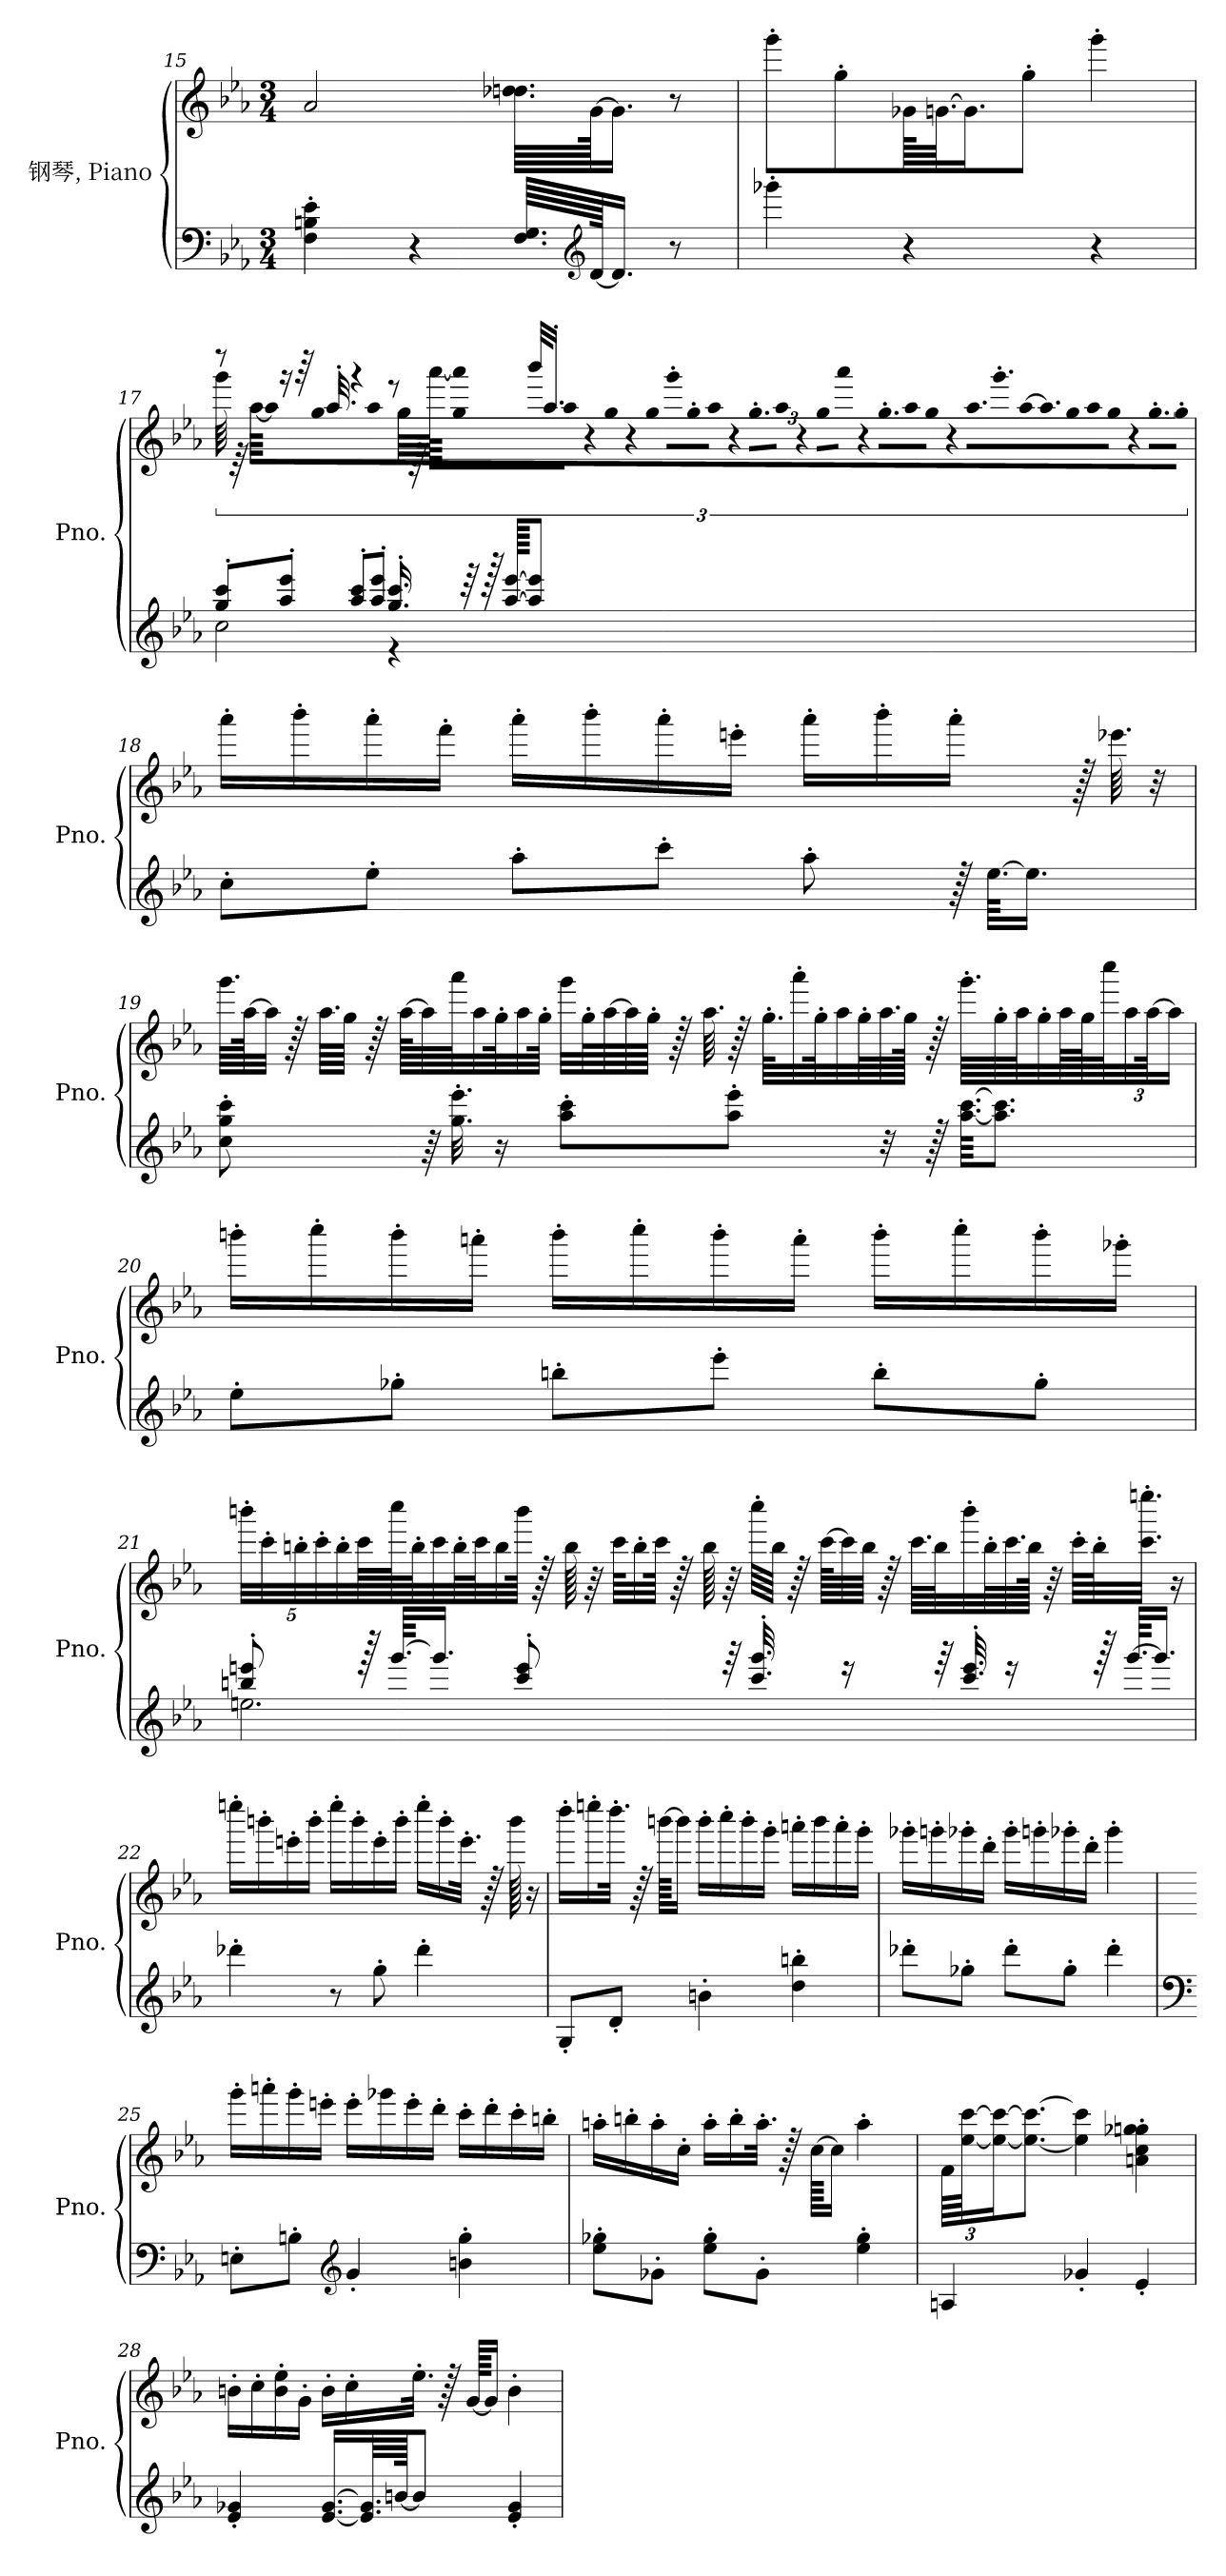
**kern	**kern
*part1	*part1
*staff2	*staff1
*I"钢琴, Piano	*
*I'Pno.	*
*clefF4	*clefG2
*k[b-e-a-]	*k[b-e-a-]
*M3/4	*M3/4
=15	=15
4F\' 4Bn\' 4e-\'	2a-/
4r	.
64.F/ 64.G/LLLL	64.dd-X\ 64.ddn\LLLL
*clefG2	*
[128d/JJK	[128g\JJK
16.d/JJ]	16.g\JJ]
8r	8r
!!LO:LB:g=z
=16	=16
4ggg-X'\	8ggg'\L
.	8gg'\
4r	128g-X\KLLL
.	[64.gn\JJ
.	16.g\J]
.	8gg'\J
4r	4ggg'\
!!LO:PB:g=z
=17	=17
*^	*^
8gg/' 8ccc/'L	2cc\	8r	96ggg\
.	.	.	96r
.	.	.	[96aa-\LLLL
.	.	.	64aa-\]
.	.	.	64gg\J
.	.	.	32aa-\
.	.	.	96gg\JJJk
.	.	.	96r
.	.	.	[96aaa-\KLLL
8aa-/' 8eee-/'J	.	16r	32gg\ 32aaa-\]
.	.	.	64aa-\JJJk
.	.	.	128r
.	.	.	128gg\
.	.	64r	32r
.	.	32.aa-'/	.
.	.	.	32gg\
8aa-/' 8ccc/'L	.	4r	32ggg'\LLL
.	.	.	64gg'\L
.	.	.	64aa-\JJJJ
.	.	.	128r
.	.	.	64.gg'\LLLL
.	.	.	64aa-\JJJJ
.	.	.	128r
.	.	.	128gg\KKLLL
8aa-/' 8eee-/'J	.	.	32aaa-\JJJ
.	.	.	128r
.	.	.	64.gg'\LLLL
.	.	.	64aa-\
.	.	.	64gg\JJJJ
.	.	.	128r
.	.	.	64.aa-\LLLL
16.gg/' 16.ccc/'	4r	8r	64.ggg'\
.	.	.	[128aa-\K
.	.	.	64.aa-\]
.	.	.	128gg\JK
.	.	.	32aa-\
64r	.	.	32gg\JJJ
128r	.	.	.
[128aa-/ [128eee-/KKKKL	.	.	.
8aa-/] 8eee-/]J	.	32bbb-/KLL	64r
.	.	.	32.gg'\KLL
.	.	16.aa-'/JJ	.
.	.	.	16gg'\JJ
*v	*v	*	*
*	*v	*v
!!LO:LB:g=z
=18	=18
8cc'\L	16aaa-'\LL
.	16bbb-'\
8ee-'\J	16aaa-'\
.	16fff'\JJ
8aa-'\L	16aaa-'\LL
.	16bbb-'\
8ccc'\J	16aaa-'\
.	16eeen'\JJ
8aa-'\	16aaa-'\LL
.	16bbb-'\
128r	16aaa-'\JJ
[64.ee-\KKLL	.
16.ee-\JJ]	.
.	128r
.	64.eee-X\
.	32r
!!LO:LB:g=z
=19	=19
8cc\' 8gg\' 8ccc\'	64.ggg\LLLL
.	[128aa-\JK
.	32aa-\JJJ]
.	128r
.	64.aa-\LLLL
.	64gg\JJJJ
.	128r
.	[128aa-\KLLLL
64r	64aa-\]
32.gg\' 32.eee-\'	64aaa-\J
.	32aa-\
16r	64gg'\K
.	32aa-\
.	64gg'\JJJk
8aa-\' 8ccc\'L	32ggg\LLL
.	64gg'\L
.	[64aa-\
.	64aa-\]
.	64gg'\JJJJ
.	128r
.	64.aa-\
8aa-\' 8eee-\'J	128r
.	64.gg'\KLLL
.	32aaa-'\
.	64gg'\K
.	32aa-\
.	64gg'\L
32r	64.aa-\
.	128gg\JJJJk
128r	128r
[64.aa-\ [64.ccc\KKKL	64.ggg'\LLLL
8.aa-\] 8.ccc\]J	64gg'\
.	64aa-\J
.	32gg'\
.	128aa-\LL
.	128gg\J
.	64cccc\J
*	*Xbrackettup
.	48aa-\
.	[96aa-\JK
.	16aa-\JJ]
!!LO:LB:g=z
=20	=20
8ee-'\L	16bbbn'\LL
.	16cccc'\
8gg-X'\J	16bbb'\
.	16aaan'\JJ
8bbn'\L	16bbb'\LL
.	16cccc'\
8eee-'\J	16bbb'\
.	16aaa'\JJ
8bb'\L	16bbb'\LL
.	16cccc'\
8gg-'\J	16bbb'\
.	16ggg-X'\JJ
!!LO:LB:g=z
=21	=21
*^	*
8bbn/' 8eeen/'	2.een\	40bbbn'\LLL
.	.	40ccc'\
.	.	40bbn'\
.	.	40ccc'\
.	.	40bb'\
128r	.	128ccc\LL
[64.ggg/KKLL	.	128cccc\J
.	.	64bb'\J
16.ggg/JJ]	.	32ccc\
.	.	64bb'\L
.	.	64ccc\J
.	.	32bb\
8ccc/' 8eee/'	.	64bbb\JJJk
.	.	128r
.	.	128bb\
.	.	64r
.	.	64ccc\KLLL
.	.	32bb'\
.	.	64ccc\JJJk
.	.	128r
.	.	128bb\
64r	.	64r
32.ccc/' 32.ggg/'	.	64cccc'\LLLL
.	.	64bb\JJJJ
.	.	128r
.	.	[128ccc\KLLLL
16r	.	64ccc\]
.	.	64bb\JJJJ
.	.	128r
.	.	64.ccc\LLLL
64r	.	64bb\J
32.ccc/' 32.eee/'	.	32bbb'\
.	.	64bb'\L
16r	.	64.ccc\
.	.	128bb\JJJJk
.	.	64r
.	.	64ccc'\LLLL
128r	.	64bb'\J
[64.ggg/KKLL	.	.
.	.	32.ccc\' 32.eeeen\'JJJ
16.ggg/JJ]	.	.
.	.	16r
*v	*v	*
!!LO:LB:g=z
=22	=22
4ddd-X'\	16eeeen'\LL
.	16bbbn'\
.	16eeen'\
.	16bbb'\JJ
8r	16eeee'\LL
.	16bbb'\
8gg'\	16eee'\
.	16bbb'\JJ
4ddd-'\	16eeee'\LL
.	16bbb'\
.	32.eee'\JJk
.	128r
.	128bbb\
.	16r
=23	=23
8G'/L	16dddd'\LL
.	16eeeen'\
8d'/J	32.dddd'\JJk
.	128r
.	[128bbbn\KKKLL
.	16bbb\JJ]
4bn'\	16bbb'\LL
.	16cccc'\
.	16bbb'\
.	16ggg'\JJ
4dd\' 4bbn\'	16aaan'\LL
.	16bbb\
.	16aaa'\
.	16ggg'\JJ
!!LO:PB:g=z
=24	=24
8ddd-X'\L	16ggg-X'\LL
.	16gggn'\
8gg-X'\J	16ggg-X'\
.	16ddd'\JJ
8ddd-'\L	16ggg-'\LL
.	16gggn'\
8gg-'\J	16ggg-X'\
.	16ddd'\JJ
4ddd-'\	4ggg-'\
=25	=25
*clefF4	*
8En'\L	16ggg'\LL
.	16aaan'\
8Bn'\J	16ggg'\
.	16eeen'\JJ
*clefG2	*
4g'/	16eee'\LL
.	16ggg-X\
.	16eee'\
.	16ddd'\JJ
4bn\' 4gg\'	16ccc'\LL
.	16ddd'\
.	16ccc'\
.	16bbn'\JJ
!!LO:LB:g=z
=26	=26
8ee-\' 8gg-X\'L	16aan'\LL
.	16bbn'\
8g-X'\J	16aa'\
.	16cc'\JJ
8ee-\' 8gg-\'L	16aa'\LL
.	16bb'\
8g-'\J	32.aa'\JJk
.	128r
.	[128cc\KKKLL
.	16cc\JJ]
4ee-\' 4gg-\'	4aa'\
=27	=27
4An/	96f\LLLL
.	[96ee-\ [96ccc\JJ
.	24ee-\_ 24ccc\_J
.	8.ee-\_ 8.ccc\_J
4g-X'/	4ee-\] 4ccc\]
4e-'/	4an\' 4cc\' 4gg-X\' 4ggn\'
=28	=28
4e-/' 4g-X/'	16bn'\LL
.	16cc'\
.	16b\' 16ee-\'
.	16g'\JJ
[16.e-/ [16.g-/LL	16b'\LL
.	16cc'\
64.e-/] 64.g-/]LL	.
[128bn/JJJK	.
8b/J]	32.ee-'\JJk
.	128r
.	[128g/KKKLL
.	16g/JJ]
4e-/' 4g-/'	4b'\
=	=
*-	*-
